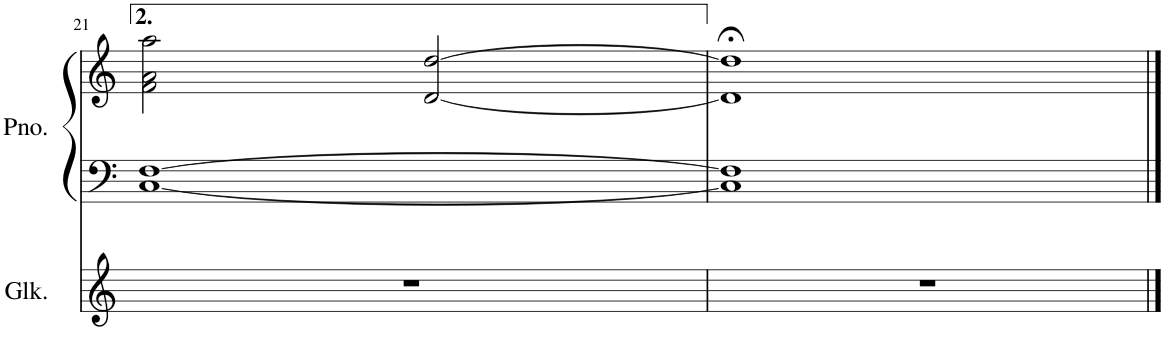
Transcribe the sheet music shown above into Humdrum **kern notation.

**kern	**kern	**kern
*part2	*part1	*part1
*staff3	*staff2	*staff1
*I"Glockenspiel	*I"Piano	*
*I'Glk.	*I'Pno.	*
!!LO:PB:g=z
*clefG2	*clefF4	*clefG2
*Trd-14c-24	*	*
*k[]	*k[]	*k[]
*M4/4	*M4/4	*M4/4
=21	=21	=21
1r	[1C [1F	2f\ 2a\ 2aa\
.	.	[2d/ [2dd/
=22	=22	=22
1r	1C] 1F]	1d];< 1dd];<
==	==	==
*-	*-	*-
